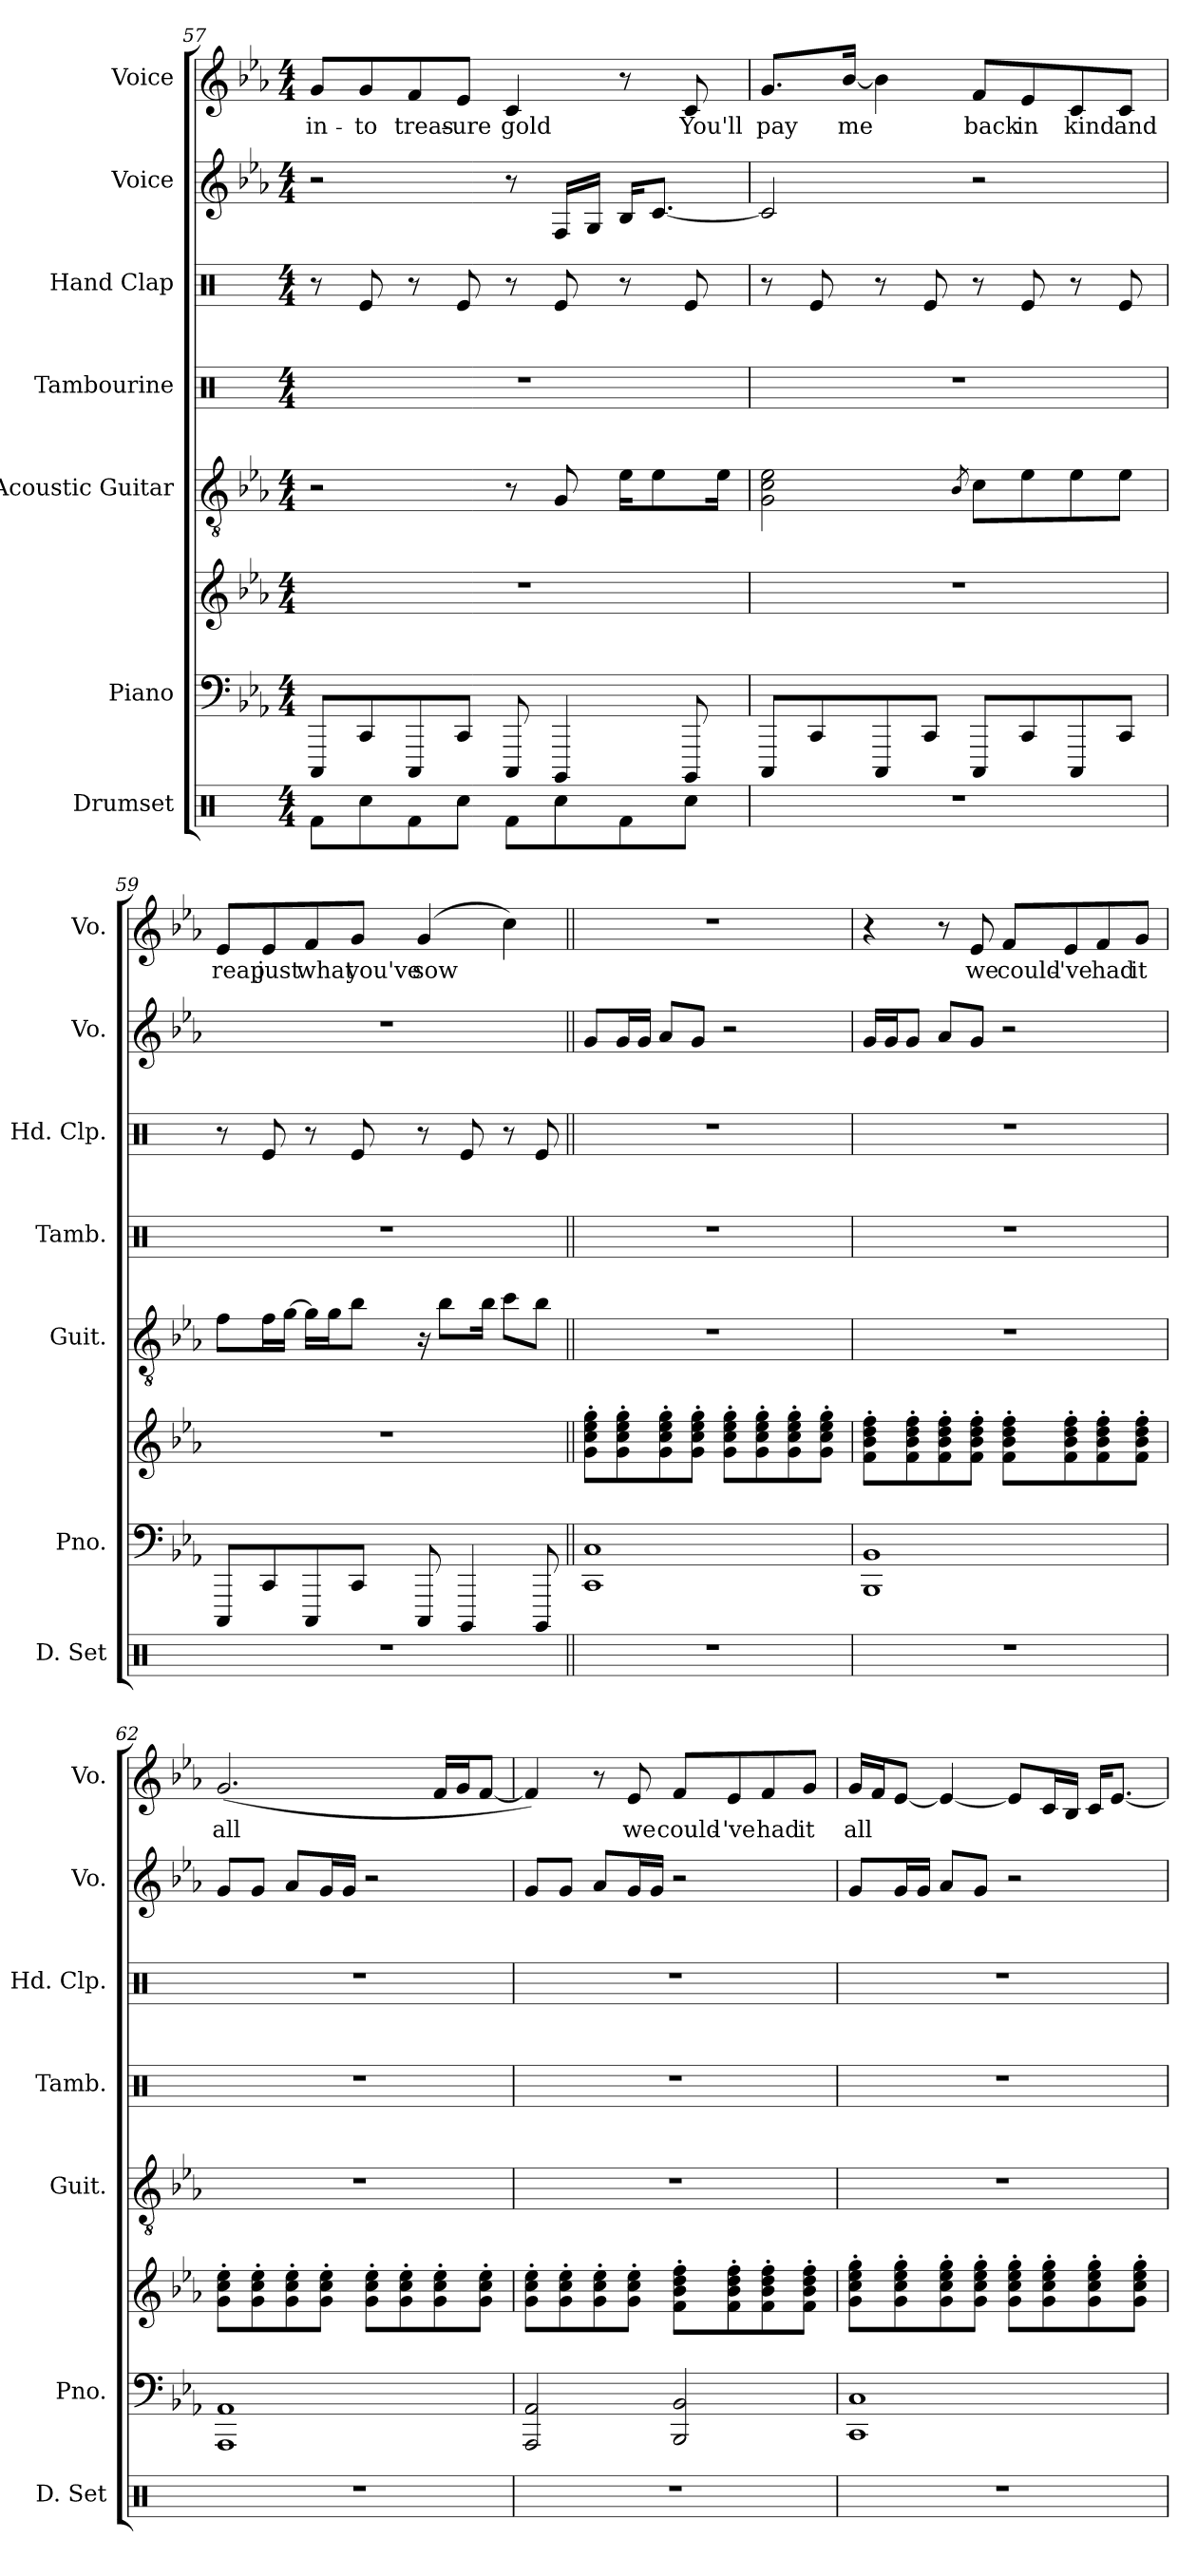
**kern	**kern	**kern	**kern	**kern	**kern	**kern	**kern	**text
*part7	*part6	*part6	*part5	*part4	*part3	*part2	*part1	*part1
*staff8	*staff7	*staff6	*staff5	*staff4	*staff3	*staff2	*staff1	*staff1
*I"Drumset	*I"Piano	*	*I"Acoustic Guitar	*I"Tambourine	*I"Hand Clap	*I"Voice	*I"Voice	*
*I'D. Set	*I'Pno.	*	*I'Guit.	*I'Tamb.	*I'Hd. Clp.	*I'Vo.	*I'Vo.	*
!!LO:LB:g=z
*clefX	*clefF4	*clefG2	*clefGv2	*clefX	*clefX	*clefG2	*clefG2	*
*k[]	*k[b-e-a-]	*k[b-e-a-]	*k[b-e-a-]	*k[]	*k[]	*k[b-e-a-]	*k[b-e-a-]	*
*M4/4	*M4/4	*M4/4	*M4/4	*M4/4	*M4/4	*M4/4	*M4/4	*
=57	=57	=57	=57	=57	=57	=57	=57	=57
!	!	!	!	!	!	!	!	!LO:LY:b
8Rf\L	8CCC/L	1r	2r	1r	8r	2r	8g/L	in-
!	!	!	!	!	!	!	!	!LO:LY:b
8Rcc\	8CC/	.	.	.	8Re/	.	8g/	-to
!	!	!	!	!	!	!	!	!LO:LY:b
8Rf\	8CCC/	.	.	.	8r	.	8f/	treas-
!	!	!	!	!	!	!	!	!LO:LY:b
8Rcc\J	8CC/J	.	.	.	8Re/	.	8e-/J	-ure
!	!	!	!	!	!	!	!	!LO:LY:b
8Rf\L	8CCC/	.	8r	.	8r	8r	4c/	gold
8Rcc\	4BBBB-/	.	8G/	.	8Re/	16F/LL	.	.
.	.	.	.	.	.	16G/JJ	.	.
8Rf\	.	.	16e-\KL	.	8r	16B-/KL	8r	.
.	.	.	8e-\	.	.	[8.c/J	.	.
!	!	!	!	!	!	!	!	!LO:LY:b
8Rcc\J	8BBBB-/	.	.	.	8Re/	.	8c/	You'll
.	.	.	16e-\Jk	.	.	.	.	.
=58	=58	=58	=58	=58	=58	=58	=58	=58
!	!	!	!	!	!	!	!	!LO:LY:b
1r	8CCC/L	1r	2G\ 2c\ 2e-\	1r	8r	2c/]	8.g/L	pay
.	8CC/	.	.	.	8Re/	.	.	.
!	!	!	!	!	!	!	!	!LO:LY:b
.	.	.	.	.	.	.	[16b-/Jk	me
.	8CCC/	.	.	.	8r	.	4b-\]	.
.	8CC/J	.	.	.	8Re/	.	.	.
.	.	.	8qB-/	.	.	.	.	.
!	!	!	!	!	!	!	!	!LO:LY:b
.	8CCC/L	.	8c\L	.	8r	2r	8f/L	back
!	!	!	!	!	!	!	!	!LO:LY:b
.	8CC/	.	8e-\	.	8Re/	.	8e-/	in
!	!	!	!	!	!	!	!	!LO:LY:b
.	8CCC/	.	8e-\	.	8r	.	8c/	kind
!	!	!	!	!	!	!	!	!LO:LY:b
.	8CC/J	.	8e-\J	.	8Re/	.	8c/J	and
!!LO:PB:g=z
=59	=59	=59	=59	=59	=59	=59	=59	=59
!	!	!	!	!	!	!	!	!LO:LY:b
1r	8CCC/L	1r	8f\L	1r	8r	1r	8e-/L	reap
!	!	!	!	!	!	!	!	!LO:LY:b
.	8CC/	.	16f\L	.	8Re/	.	8e-/	just
.	.	.	[16g\JJ	.	.	.	.	.
!	!	!	!	!	!	!	!	!LO:LY:b
.	8CCC/	.	16g\LL]	.	8r	.	8f/	what
.	.	.	16g\J	.	.	.	.	.
!	!	!	!	!	!	!	!	!LO:LY:b
.	8CC/J	.	8b-\J	.	8Re/	.	8g/J	you've
!	!	!	!	!	!	!	!	!LO:LY:b
.	8CCC/	.	16r	.	8r	.	(4g/	sow
.	.	.	8b-\L	.	.	.	.	.
.	4BBBB-/	.	.	.	8Re/	.	.	.
.	.	.	16b-\Jk	.	.	.	.	.
.	.	.	8cc\L	.	8r	.	4cc\)	.
.	8BBBB-/	.	8b-\J	.	8Re/	.	.	.
=60||	=60||	=60||	=60||	=60||	=60||	=60||	=60||	=60||
1r	1CC 1C	8g\' 8cc\' 8ee-\' 8gg\'L	1r	1r	1r	8g/L	1r	.
.	.	8g\' 8cc\' 8ee-\' 8gg\'	.	.	.	16g/L	.	.
.	.	.	.	.	.	16g/JJ	.	.
.	.	8g\' 8cc\' 8ee-\' 8gg\'	.	.	.	8a-/L	.	.
.	.	8g\' 8cc\' 8ee-\' 8gg\'J	.	.	.	8g/J	.	.
.	.	8g\' 8cc\' 8ee-\' 8gg\'L	.	.	.	2r	.	.
.	.	8g\' 8cc\' 8ee-\' 8gg\'	.	.	.	.	.	.
.	.	8g\' 8cc\' 8ee-\' 8gg\'	.	.	.	.	.	.
.	.	8g\' 8cc\' 8ee-\' 8gg\'J	.	.	.	.	.	.
=61	=61	=61	=61	=61	=61	=61	=61	=61
1r	1BBB- 1BB-	8f\' 8b-\' 8dd\' 8ff\'L	1r	1r	1r	16g/LL	4r	.
.	.	.	.	.	.	16g/J	.	.
.	.	8f\' 8b-\' 8dd\' 8ff\'	.	.	.	8g/J	.	.
.	.	8f\' 8b-\' 8dd\' 8ff\'	.	.	.	8a-/L	8r	.
!	!	!	!	!	!	!	!	!LO:LY:b
.	.	8f\' 8b-\' 8dd\' 8ff\'J	.	.	.	8g/J	8e-/	we
!	!	!	!	!	!	!	!	!LO:LY:b
.	.	8f\' 8b-\' 8dd\' 8ff\'L	.	.	.	2r	8f/L	could-
!	!	!	!	!	!	!	!	!LO:LY:b
.	.	8f\' 8b-\' 8dd\' 8ff\'	.	.	.	.	8e-/	-'ve
!	!	!	!	!	!	!	!	!LO:LY:b
.	.	8f\' 8b-\' 8dd\' 8ff\'	.	.	.	.	8f/	had
!	!	!	!	!	!	!	!	!LO:LY:b
.	.	8f\' 8b-\' 8dd\' 8ff\'J	.	.	.	.	8g/J	it
!!LO:LB:g=z
=62	=62	=62	=62	=62	=62	=62	=62	=62
!	!	!	!	!	!	!	!	!LO:LY:b
1r	1AAA- 1AA-	8g\' 8cc\' 8ee-\'L	1r	1r	1r	8g/L	(2.g/	all
.	.	8g\' 8cc\' 8ee-\'	.	.	.	8g/J	.	.
.	.	8g\' 8cc\' 8ee-\'	.	.	.	8a-/L	.	.
.	.	8g\' 8cc\' 8ee-\'J	.	.	.	16g/L	.	.
.	.	.	.	.	.	16g/JJ	.	.
.	.	8g\' 8cc\' 8ee-\'L	.	.	.	2r	.	.
.	.	8g\' 8cc\' 8ee-\'	.	.	.	.	.	.
.	.	8g\' 8cc\' 8ee-\'	.	.	.	.	16f/LL	.
.	.	.	.	.	.	.	16g/J	.
.	.	8g\' 8cc\' 8ee-\'J	.	.	.	.	[8f/J	.
=63	=63	=63	=63	=63	=63	=63	=63	=63
1r	2AAA-/ 2AA-/	8g\' 8cc\' 8ee-\'L	1r	1r	1r	8g/L	4f/])	.
.	.	8g\' 8cc\' 8ee-\'	.	.	.	8g/J	.	.
.	.	8g\' 8cc\' 8ee-\'	.	.	.	8a-/L	8r	.
!	!	!	!	!	!	!	!	!LO:LY:b
.	.	8g\' 8cc\' 8ee-\'J	.	.	.	16g/L	8e-/	we
.	.	.	.	.	.	16g/JJ	.	.
!	!	!	!	!	!	!	!	!LO:LY:b
.	2BBB-/ 2BB-/	8f\' 8b-\' 8dd\' 8ff\'L	.	.	.	2r	8f/L	could-
!	!	!	!	!	!	!	!	!LO:LY:b
.	.	8f\' 8b-\' 8dd\' 8ff\'	.	.	.	.	8e-/	-'ve
!	!	!	!	!	!	!	!	!LO:LY:b
.	.	8f\' 8b-\' 8dd\' 8ff\'	.	.	.	.	8f/	had
!	!	!	!	!	!	!	!	!LO:LY:b
.	.	8f\' 8b-\' 8dd\' 8ff\'J	.	.	.	.	8g/J	it
=64	=64	=64	=64	=64	=64	=64	=64	=64
!	!	!	!	!	!	!	!	!LO:LY:b
1r	1CC 1C	8g\' 8cc\' 8ee-\' 8gg\'L	1r	1r	1r	8g/L	16g/LL	all
.	.	.	.	.	.	.	16f/J	.
.	.	8g\' 8cc\' 8ee-\' 8gg\'	.	.	.	16g/L	[8e-/J	.
.	.	.	.	.	.	16g/JJ	.	.
.	.	8g\' 8cc\' 8ee-\' 8gg\'	.	.	.	8a-/L	4e-/_	.
.	.	8g\' 8cc\' 8ee-\' 8gg\'J	.	.	.	8g/J	.	.
.	.	8g\' 8cc\' 8ee-\' 8gg\'L	.	.	.	2r	8e-/L]	.
.	.	8g\' 8cc\' 8ee-\' 8gg\'	.	.	.	.	16c/L	.
.	.	.	.	.	.	.	16B-/JJ	.
.	.	8g\' 8cc\' 8ee-\' 8gg\'	.	.	.	.	16c/KL	.
.	.	.	.	.	.	.	[8.e-/J	.
.	.	8g\' 8cc\' 8ee-\' 8gg\'J	.	.	.	.	.	.
=	=	=	=	=	=	=	=	=
*-	*-	*-	*-	*-	*-	*-	*-	*-
